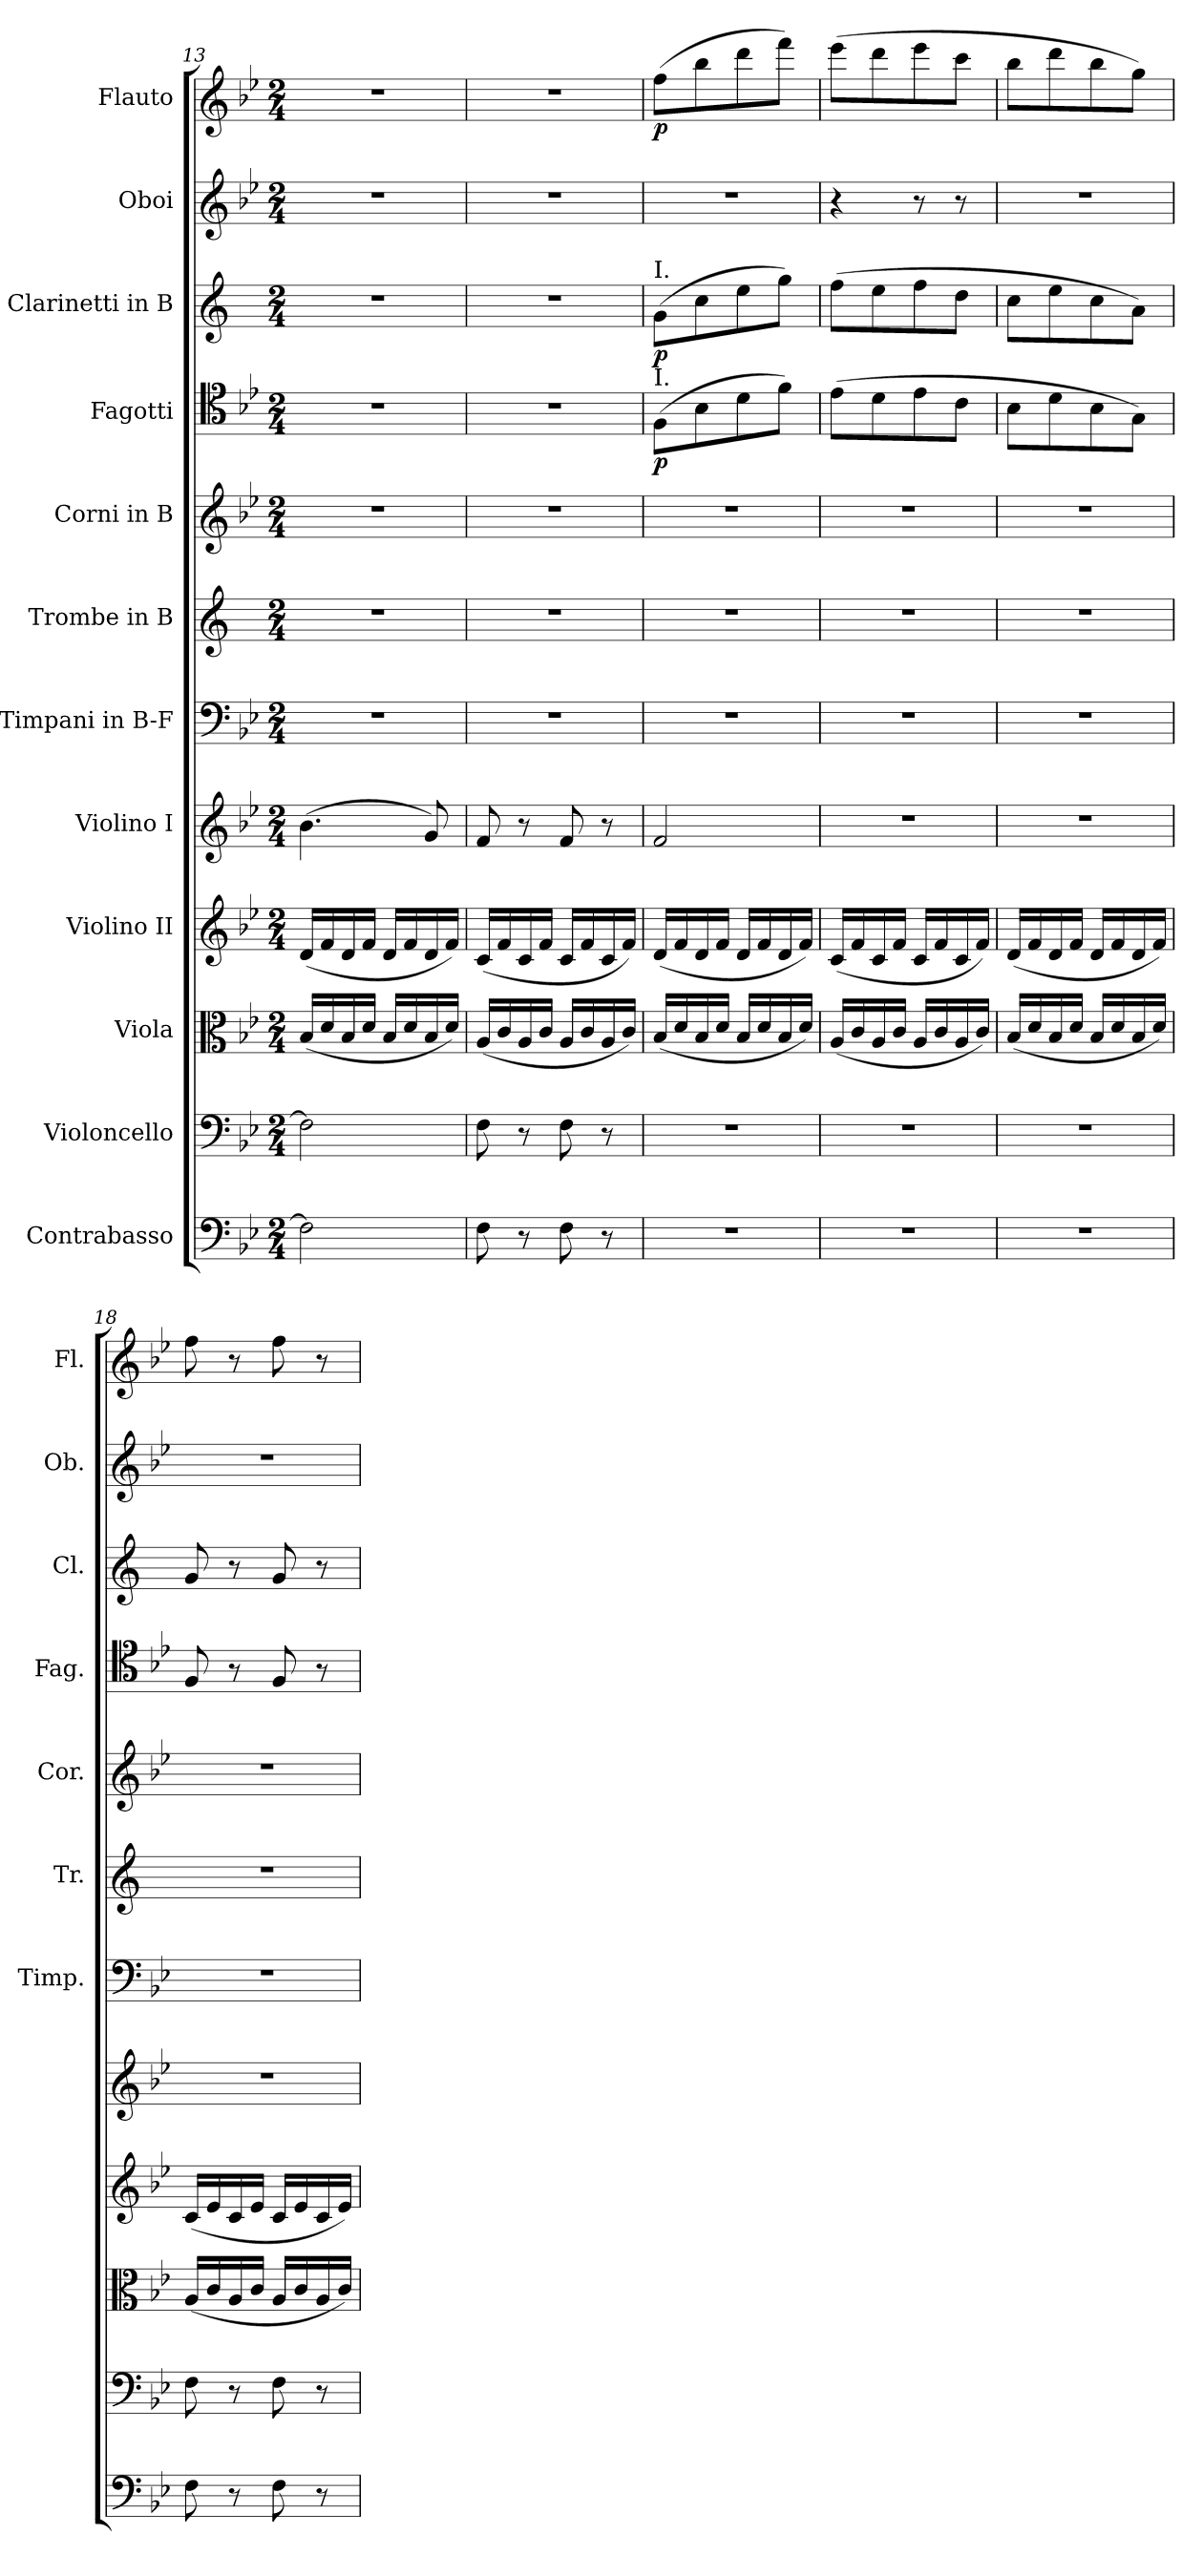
**kern	**kern	**kern	**kern	**kern	**kern	**kern	**kern	**kern	**dynam	**kern	**dynam	**kern	**kern	**dynam
*part12	*part11	*part10	*part9	*part8	*part7	*part6	*part5	*part4	*part4	*part3	*part3	*part2	*part1	*part1
*staff12	*staff11	*staff10	*staff9	*staff8	*staff7	*staff6	*staff5	*staff4	*staff4	*staff3	*staff3	*staff2	*staff1	*staff1
*I"Contrabasso	*I"Violoncello	*I"Viola	*I"Violino II	*I"Violino I	*I"Timpani in B-F	*I"Trombe in B	*I"Corni in B	*I"Fagotti	*	*I"Clarinetti in B	*	*I"Oboi	*I"Flauto	*
*	*	*	*	*	*I'Timp.	*I'Tr.	*I'Cor.	*I'Fag.	*	*I'Cl.	*	*I'Ob.	*I'Fl.	*
*clefF4	*clefF4	*clefC3	*clefG2	*clefG2	*clefF4	*clefG2	*clefG2	*clefC4	*	*clefG2	*	*clefG2	*clefG2	*
*ITrd7c12	*	*	*	*	*	*ITrd1c2	*ITrd8c14	*	*	*ITrd1c2	*	*	*	*
*k[b-e-]	*k[b-e-]	*k[b-e-]	*k[b-e-]	*k[b-e-]	*k[b-e-]	*k[b-e-]	*k[b-e-]	*k[b-e-]	*	*k[b-e-]	*	*k[b-e-]	*k[b-e-]	*
*M2/4	*M2/4	*M2/4	*M2/4	*M2/4	*M2/4	*M2/4	*M2/4	*M2/4	*	*M2/4	*	*M2/4	*M2/4	*
=13	=13	=13	=13	=13	=13	=13	=13	=13	=13	=13	=13	=13	=13	=13
2FF\]	2F\]	(16B-/LL	(16d/LL	(4.b-\	2r	2r	2r	2r	.	2r	.	2r	2r	.
.	.	16d/	16f/	.	.	.	.	.	.	.	.	.	.	.
.	.	16B-/	16d/	.	.	.	.	.	.	.	.	.	.	.
.	.	16d/JJ	16f/JJ	.	.	.	.	.	.	.	.	.	.	.
.	.	16B-/LL	16d/LL	.	.	.	.	.	.	.	.	.	.	.
.	.	16d/	16f/	.	.	.	.	.	.	.	.	.	.	.
.	.	16B-/	16d/	8g/)	.	.	.	.	.	.	.	.	.	.
.	.	16d/JJ)	16f/JJ)	.	.	.	.	.	.	.	.	.	.	.
=14	=14	=14	=14	=14	=14	=14	=14	=14	=14	=14	=14	=14	=14	=14
8FF\	8F\	(16A/LL	(16c/LL	8f/	2r	2r	2r	2r	.	2r	.	2r	2r	.
.	.	16c/	16f/	.	.	.	.	.	.	.	.	.	.	.
8r	8r	16A/	16c/	8r	.	.	.	.	.	.	.	.	.	.
.	.	16c/JJ	16f/JJ	.	.	.	.	.	.	.	.	.	.	.
8FF\	8F\	16A/LL	16c/LL	8f/	.	.	.	.	.	.	.	.	.	.
.	.	16c/	16f/	.	.	.	.	.	.	.	.	.	.	.
8r	8r	16A/	16c/	8r	.	.	.	.	.	.	.	.	.	.
.	.	16c/JJ)	16f/JJ)	.	.	.	.	.	.	.	.	.	.	.
!!LO:PB:g=z
=15	=15	=15	=15	=15	=15	=15	=15	=15	=15	=15	=15	=15	=15	=15
!	!	!	!	!	!	!	!	!	!	!LO:TX:a:t=I.	!	!	!	!
!	!	!	!	!	!	!	!	!LO:TX:a:t=I.	!	!	!	!	!	!
!	!	!	!	!	!	!	!	!	!LO:DY:b	!	!LO:DY:b	!	!	!LO:DY:b
2r	2r	(16B-/LL	(16d/LL	2f/	2r	2r	2r	(8F\L	p	(8f\L	p	2r	(8ff\L	p
.	.	16d/	16f/	.	.	.	.	.	.	.	.	.	.	.
.	.	16B-/	16d/	.	.	.	.	8B-\	.	8b-\	.	.	8bb-\	.
.	.	16d/JJ	16f/JJ	.	.	.	.	.	.	.	.	.	.	.
.	.	16B-/LL	16d/LL	.	.	.	.	8d\	.	8dd\	.	.	8ddd\	.
.	.	16d/	16f/	.	.	.	.	.	.	.	.	.	.	.
.	.	16B-/	16d/	.	.	.	.	8f\J)	.	8ff\J)	.	.	8fff\J)	.
.	.	16d/JJ)	16f/JJ)	.	.	.	.	.	.	.	.	.	.	.
=16	=16	=16	=16	=16	=16	=16	=16	=16	=16	=16	=16	=16	=16	=16
2r	2r	(16A/LL	(16c/LL	2r	2r	2r	2r	(8e-\L	.	(8ee-\L	.	4r	(8eee-\L	.
.	.	16c/	16f/	.	.	.	.	.	.	.	.	.	.	.
.	.	16A/	16c/	.	.	.	.	8d\	.	8dd\	.	.	8ddd\	.
.	.	16c/JJ	16f/JJ	.	.	.	.	.	.	.	.	.	.	.
.	.	16A/LL	16c/LL	.	.	.	.	8e-\	.	8ee-\	.	8r	8eee-\	.
.	.	16c/	16f/	.	.	.	.	.	.	.	.	.	.	.
.	.	16A/	16c/	.	.	.	.	8c\J	.	8cc\J	.	8r	8ccc\J	.
.	.	16c/JJ)	16f/JJ)	.	.	.	.	.	.	.	.	.	.	.
=17	=17	=17	=17	=17	=17	=17	=17	=17	=17	=17	=17	=17	=17	=17
2r	2r	(16B-/LL	(16d/LL	2r	2r	2r	2r	8B-\L	.	8b-\L	.	2r	8bb-\L	.
.	.	16d/	16f/	.	.	.	.	.	.	.	.	.	.	.
.	.	16B-/	16d/	.	.	.	.	8d\	.	8dd\	.	.	8ddd\	.
.	.	16d/JJ	16f/JJ	.	.	.	.	.	.	.	.	.	.	.
.	.	16B-/LL	16d/LL	.	.	.	.	8B-\	.	8b-\	.	.	8bb-\	.
.	.	16d/	16f/	.	.	.	.	.	.	.	.	.	.	.
.	.	16B-/	16d/	.	.	.	.	8G\J)	.	8g\J)	.	.	8gg\J)	.
.	.	16d/JJ)	16f/JJ)	.	.	.	.	.	.	.	.	.	.	.
=18	=18	=18	=18	=18	=18	=18	=18	=18	=18	=18	=18	=18	=18	=18
8FF\	8F\	(16A/LL	(16c/LL	2r	2r	2r	2r	8F/	.	8f/	.	2r	8ff\	.
.	.	16c/	16e-/	.	.	.	.	.	.	.	.	.	.	.
8r	8r	16A/	16c/	.	.	.	.	8r	.	8r	.	.	8r	.
.	.	16c/JJ	16e-/JJ	.	.	.	.	.	.	.	.	.	.	.
8FF\	8F\	16A/LL	16c/LL	.	.	.	.	8F/	.	8f/	.	.	8ff\	.
.	.	16c/	16e-/	.	.	.	.	.	.	.	.	.	.	.
8r	8r	16A/	16c/	.	.	.	.	8r	.	8r	.	.	8r	.
.	.	16c/JJ)	16e-/JJ)	.	.	.	.	.	.	.	.	.	.	.
=	=	=	=	=	=	=	=	=	=	=	=	=	=	=
*-	*-	*-	*-	*-	*-	*-	*-	*-	*-	*-	*-	*-	*-	*-
